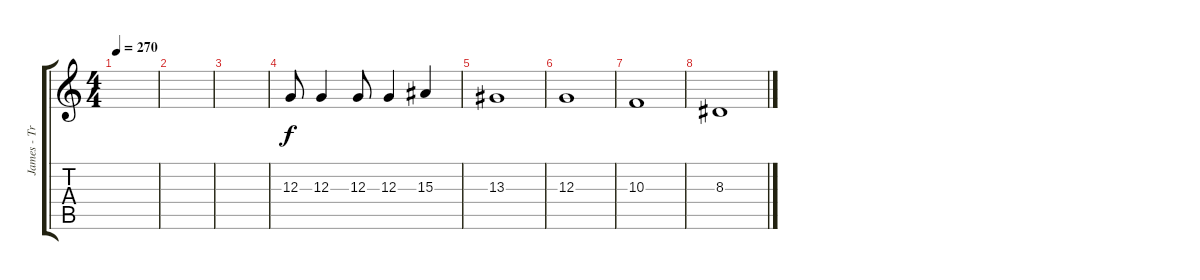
\track ("James - Trumpet" "James - Tr") {instrument trumpet}
\staff {score tabs}
\tuning (E4 B3 G3 D3 A2 E2) {hide}
\ts (4 4)
\tempo 270
\clef g2
\ks c
|
|
|
12.3.8 12.3.4 12.3.8 12.3.4 15.3.4 |
13.3.1 |
12.3.1 |
10.3.1 |
8.3.1
